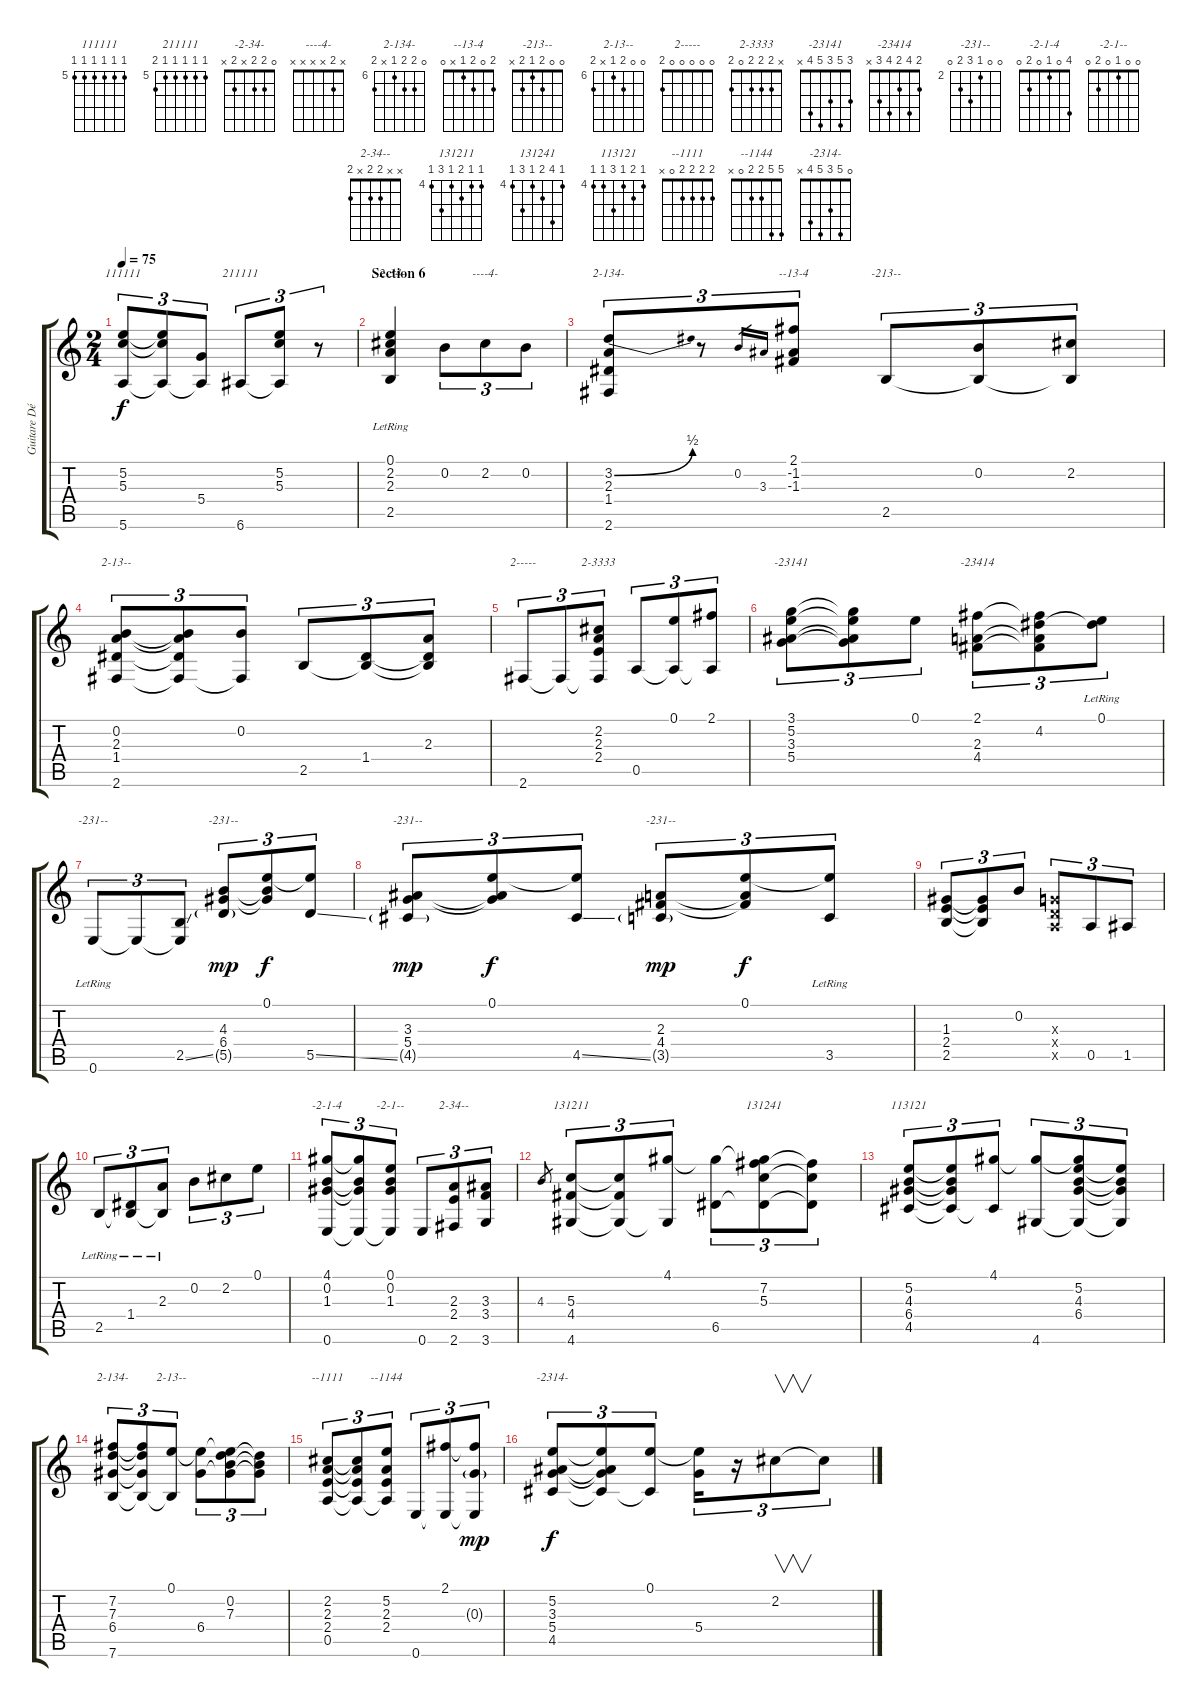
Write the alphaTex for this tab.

\track ("Guitare Décembre 2001" "Guitare Dé") {instrument acousticguitarnylon}
\staff {score tabs}
\tuning (E4 B3 G3 D3 A2 E2) {hide}
\chord ("111111" 5 5 5 5 5 5) {firstfret 5}
\chord ("211111" 5 5 5 5 5 6) {firstfret 5}
\chord ("-2-34-" 0 2 2 x 2 x)
\chord ("----4-" x 2 x x x x)
\chord ("2-134-" x 3 2 1 x 2)
\chord ("--13-4" 2 0 2 1 x 0)
\chord ("-213--" 0 0 2 1 2 x)
\chord ("2-13--" 0 0 2 1 x 2)
\chord ("2-----" 0 0 0 0 0 2)
\chord ("2-3333" x 2 2 2 0 2)
\chord ("-23141" 3 5 3 5 4 x)
\chord ("-23414" 2 4 2 4 3 x)
\chord ("-231--" 0 0 1 2 2 0)
\chord ("-231--" 0 0 4 6 5 0) {firstfret 4}
\chord ("-231--" 0 0 3 5 4 0) {firstfret 3}
\chord ("-231--" 0 0 2 4 3 0) {firstfret 2}
\chord ("-2-1-4" 4 0 1 0 2 0)
\chord ("-2-1--" 0 0 1 0 2 0)
\chord ("2-34--" x x 2 2 x 2)
\chord ("131211" 4 4 5 4 6 4) {firstfret 4}
\chord ("131241" 4 7 5 4 6 4) {firstfret 4}
\chord ("113121" 4 5 4 6 4 4) {firstfret 4}
\chord ("2-134-" 0 7 7 6 x 7) {firstfret 6}
\chord ("2-13--" 0 0 7 6 x 7) {firstfret 6}
\chord ("--1111" 2 2 2 2 0 x)
\chord ("--1144" 5 5 2 2 0 x)
\chord ("-2314-" 0 5 3 5 4 x)
\ts (2 4)
\tempo 75
\clef g2
\ks c
(5.2 5.3 5.6).8{tu (3 2) ch "111111" dy f} (5.2{t} 5.3{t} 5.6{t}).8{tu (3 2)} (5.4 5.6{t}).8{tu (3 2)} 6.6.8{tu (3 2) ch "211111"} (5.2 5.3 6.6{t}).8{tu (3 2)} r.8{tu (3 2)} |
\section ("" "Section 6")
(0.1{lr} 2.2 2.3{lr} 2.5{lr}).4{ch "-2-34-"} 0.2.8{tu (3 2)} 2.2.8{tu (3 2) ch "----4-"} 0.2.8{tu (3 2)} |
(3.2{be (bend 0 0 60 2)} 2.3 1.4 2.6).8{tu (3 2) ch "2-134-"} r.8{tu (3 2)} 0.2.16{gr} 3.3.16{gr} (2.1 -1.2 -1.3).8{tu (3 2) ch "--13-4"} 2.5.8{tu (3 2) ch "-213--"} (0.2 2.5{t}).8{tu (3 2)} (2.2 2.5{t}).8{tu (3 2)} |
(0.2 2.3 1.4 2.6).8{tu (3 2) ch "2-13--"} (0.2{t} 2.3{t} 1.4{t} 2.6{t}).8{tu (3 2)} (0.2 2.6{t}).8{tu (3 2)} 2.5.8{tu (3 2)} (1.4 2.5{t}).8{tu (3 2)} (2.3 1.4{t} 2.5{t}).8{tu (3 2)} |
2.6.8{tu (3 2) ch "2-----"} 2.6{t}.8{tu (3 2)} (2.2 2.3 2.4 2.6{t}).8{tu (3 2) ch "2-3333"} 0.5.8{tu (3 2)} (0.1 0.5{t}).8{tu (3 2)} (2.1 0.5{t}).8{tu (3 2)} |
(3.1 5.2 3.3 5.4).8{tu (3 2) ch "-23141"} (3.1{t} 5.2{t} 3.3{t} 5.4{t}).8{tu (3 2)} 0.1.8{tu (3 2)} (2.1 2.3 4.4).8{tu (3 2) ch "-23414"} (2.1{t} 4.2 2.3{t} 4.4{t}).8{tu (3 2)} (0.1{lr} 4.2{t}).8{tu (3 2)} |
0.6{lr}.8{tu (3 2) ch "-231--"} 0.6{t}.8{tu (3 2)} (2.5{ss} 0.6{t}).8{tu (3 2)} (4.3 6.4 5.5{g}).8{tu (3 2) ch "-231--" dy mp} (0.1 4.3{t} 6.4{t}).8{tu (3 2) dy f} (0.1{t} 5.5{ss}).8{tu (3 2)} |
(3.3 5.4 4.5{g}).8{tu (3 2) ch "-231--" dy mp} (0.1 3.3{t} 5.4{t}).8{tu (3 2) dy f} (0.1{t} 4.5{ss}).8{tu (3 2)} (2.3 4.4 3.5{g}).8{tu (3 2) ch "-231--" dy mp} (0.1 2.3{t} 4.4{t}).8{tu (3 2) dy f} (0.1{t} 3.5{lr}).8{tu (3 2)} |
(1.3 2.4 2.5).8{tu (3 2)} (1.3{t} 2.4{t} 2.5{t}).8{tu (3 2)} 0.2.8{tu (3 2)} (0.3{x} 0.4{x} 0.5{x}).8{tu (3 2)} 0.5.8{tu (3 2)} 1.5.8{tu (3 2)} |
2.5{lr}.8{tu (3 2)} (1.4{lr} 2.5{t}).8{tu (3 2)} (2.3{lr} 2.5{t}).8{tu (3 2)} 0.2.8{tu (3 2)} 2.2.8{tu (3 2)} 0.1.8{tu (3 2)} |
(4.1 0.2 1.3 0.6).8{tu (3 2) ch "-2-1-4"} (4.1{t} 0.2{t} 1.3{t} 0.6{t}).8{tu (3 2)} (0.1 0.2 1.3 0.6{t}).8{tu (3 2) ch "-2-1--"} 0.6.8{tu (3 2)} (2.3 2.4 2.6).8{tu (3 2) ch "2-34--"} (3.3 3.4 3.6).8{tu (3 2)} |
4.3.8{gr} (5.3 4.4 4.6).8{tu (3 2) ch "131211"} (5.3{t} 4.4{t} 4.6{t}).8{tu (3 2)} (4.1 4.6{t}).8{tu (3 2)} (4.1{t} 6.5).8{tu (3 2)} (4.1{t} 7.2 5.3 6.5{t}).8{tu (3 2) ch "131241"} (7.2{t} 5.3{t} 6.5{t}).8{tu (3 2)} |
(5.2 4.3 6.4 4.5).8{tu (3 2) ch "113121"} (5.2{t} 4.3{t} 6.4{t} 4.5{t}).8{tu (3 2)} (4.1 4.5{t}).8{tu (3 2)} (4.1{t} 4.6).8{tu (3 2)} (4.1{t} 5.2 4.3 6.4 4.6{t}).8{tu (3 2)} (5.2{t} 4.3{t} 6.4{t} 4.6{t}).8{tu (3 2)} |
(7.2 7.3 6.4 7.6).8{tu (3 2) ch "2-134-"} (7.2{t} 7.3{t} 6.4{t} 7.6{t}).8{tu (3 2)} (0.1 7.6{t}).8{tu (3 2) ch "2-13--"} (0.1{t} 6.4).8{tu (3 2)} (0.1{t} 0.2 7.3 6.4{t}).8{tu (3 2)} (0.2{t} 7.3{t} 6.4{t}).8{tu (3 2)} |
(2.2 2.3 2.4 0.5).8{tu (3 2) ch "--1111"} (2.2{t} 2.3{t} 2.4{t} 0.5{t}).8{tu (3 2)} (5.2 2.3 2.4 0.5{t}).8{tu (3 2) ch "--1144"} 0.6.8{tu (3 2)} (2.1 0.6{t}).8{tu (3 2)} (2.1{t} 0.3{g} 0.6{t}).8{tu (3 2) dy mp} |
(5.2 3.3 5.4 4.5).8{tu (3 2) ch "-2314-" dy f} (5.2{t} 3.3{t} 5.4{t} 4.5{t}).8{tu (3 2)} (0.1 4.5{t}).8{tu (3 2)} (0.1{t} 5.4).16{tu (3 2)} r.16{tu (3 2)} 2.2.8{v tu (3 2)} 2.2{t}.8{tu (3 2)}
